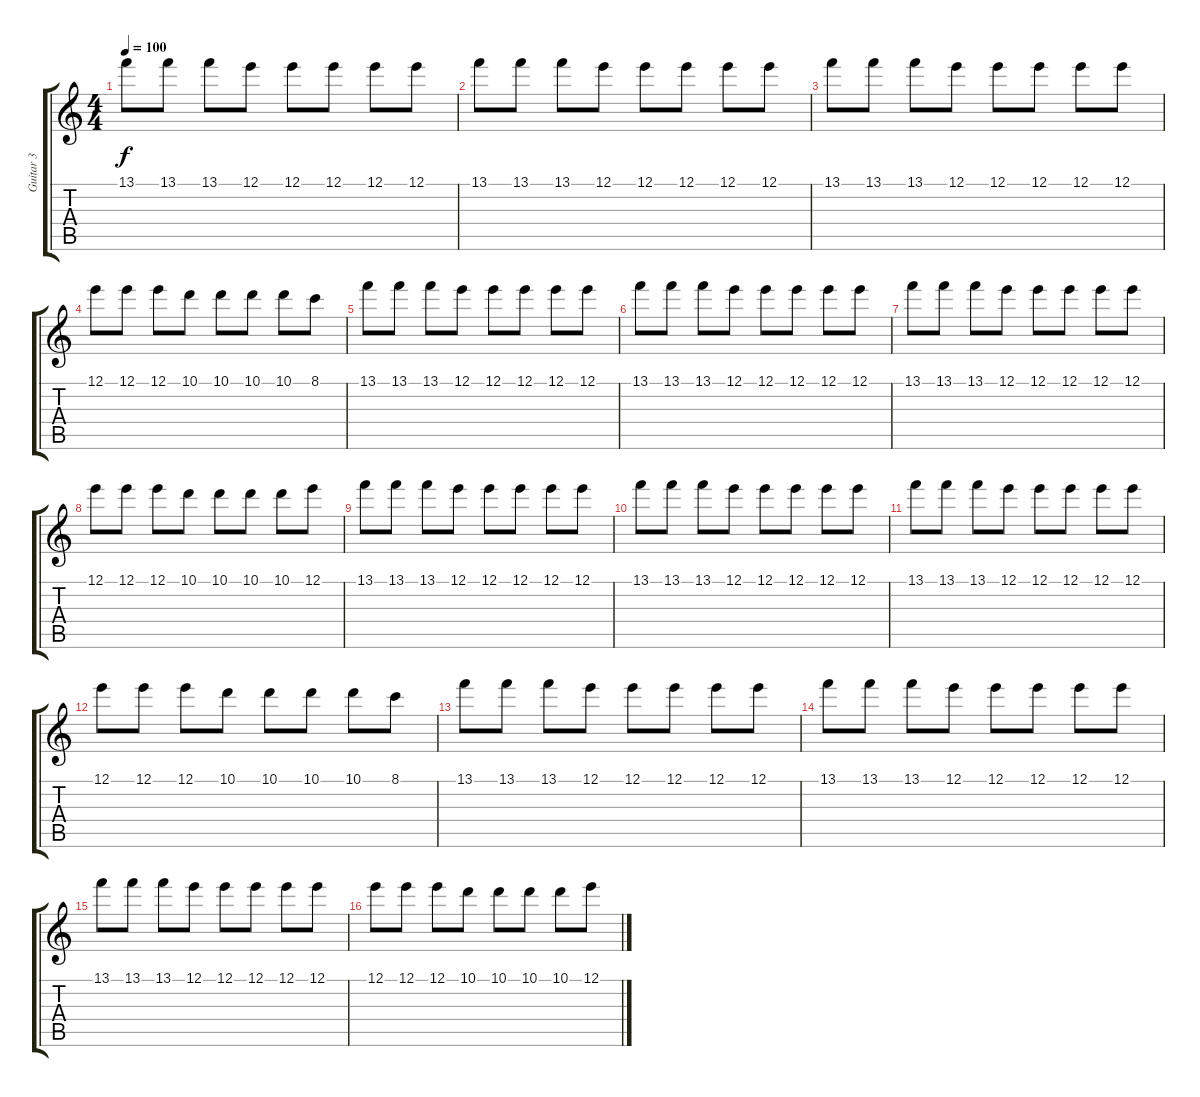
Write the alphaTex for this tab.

\track ("Guitar 3" "Guitar 3") {instrument distortionguitar}
\staff {score tabs}
\tuning (E4 B3 G3 D3 A2 E2) {hide}
\ts (4 4)
\tempo 100
\clef g2
\ks c
13.1.8{dy f} 13.1.8 13.1.8 12.1.8 12.1.8 12.1.8 12.1.8 12.1.8 |
13.1.8 13.1.8 13.1.8 12.1.8 12.1.8 12.1.8 12.1.8 12.1.8 |
13.1.8 13.1.8 13.1.8 12.1.8 12.1.8 12.1.8 12.1.8 12.1.8 |
12.1.8 12.1.8 12.1.8 10.1.8 10.1.8 10.1.8 10.1.8 8.1.8 |
13.1.8 13.1.8 13.1.8 12.1.8 12.1.8 12.1.8 12.1.8 12.1.8 |
13.1.8 13.1.8 13.1.8 12.1.8 12.1.8 12.1.8 12.1.8 12.1.8 |
13.1.8 13.1.8 13.1.8 12.1.8 12.1.8 12.1.8 12.1.8 12.1.8 |
12.1.8 12.1.8 12.1.8 10.1.8 10.1.8 10.1.8 10.1.8 12.1.8 |
13.1.8 13.1.8 13.1.8 12.1.8 12.1.8 12.1.8 12.1.8 12.1.8 |
13.1.8 13.1.8 13.1.8 12.1.8 12.1.8 12.1.8 12.1.8 12.1.8 |
13.1.8 13.1.8 13.1.8 12.1.8 12.1.8 12.1.8 12.1.8 12.1.8 |
12.1.8 12.1.8 12.1.8 10.1.8 10.1.8 10.1.8 10.1.8 8.1.8 |
13.1.8 13.1.8 13.1.8 12.1.8 12.1.8 12.1.8 12.1.8 12.1.8 |
13.1.8 13.1.8 13.1.8 12.1.8 12.1.8 12.1.8 12.1.8 12.1.8 |
13.1.8 13.1.8 13.1.8 12.1.8 12.1.8 12.1.8 12.1.8 12.1.8 |
12.1.8 12.1.8 12.1.8 10.1.8 10.1.8 10.1.8 10.1.8 12.1.8
